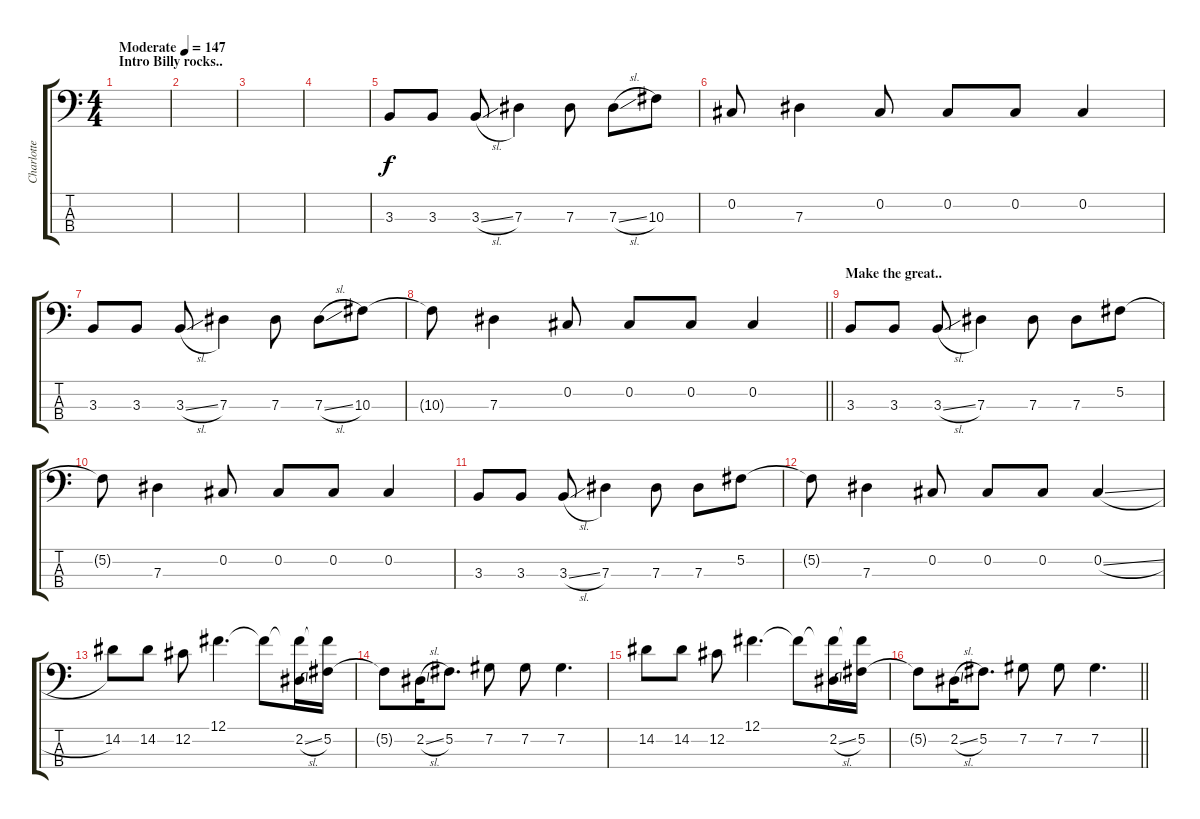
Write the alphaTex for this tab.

\track ("Charlotte" "Charlotte") {instrument electricbassfinger}
\staff {score tabs}
\tuning (Gb2 Db2 Ab1 Eb1) {hide}
\ts (4 4)
\section ("" "Intro Billy rocks..")
\tempo (147 "Moderate")
\clef f4
\ks c
|
|
|
|
3.3.8 3.3.8 3.3{sl}.8 7.3.4 7.3.8 7.3{sl}.8 10.3.8 |
0.2.8 7.3.4 0.2.8 0.2.8 0.2.8 0.2.4 |
3.3.8 3.3.8 3.3{sl}.8 7.3.4 7.3.8 7.3{sl}.8 10.3.8 |
\barLineRight lightlight
10.3{t}.8 7.3.4 0.2.8 0.2.8 0.2.8 0.2.4 |
\section ("" "Make the great..")
3.3.8 3.3.8 3.3{sl}.8 7.3.4 7.3.8 7.3.8 5.2.8 |
5.2{t}.8 7.3.4 0.2.8 0.2.8 0.2.8 0.2.4 |
3.3.8 3.3.8 3.3{sl}.8 7.3.4 7.3.8 7.3.8 5.2.8 |
5.2{t}.8 7.3.4 0.2.8 0.2.8 0.2.8 0.2{sl}.4 |
14.2.8 14.2.8 12.2.8 12.1.4{d} 12.1{t}.8 (12.1{t} 2.2{sl}).16 (12.1{t} 5.2).16 |
5.2{t}.8 2.2{sl}.16 5.2.8{d} 7.2.8 7.2.8 7.2.4{d} |
14.2.8 14.2.8 12.2.8 12.1.4{d} 12.1{t}.8 (12.1{t} 2.2{sl}).16 (12.1{t} 5.2).16 |
\barLineRight lightlight
5.2{t}.8 2.2{sl}.16 5.2.8{d} 7.2.8 7.2.8 7.2.4{d}
